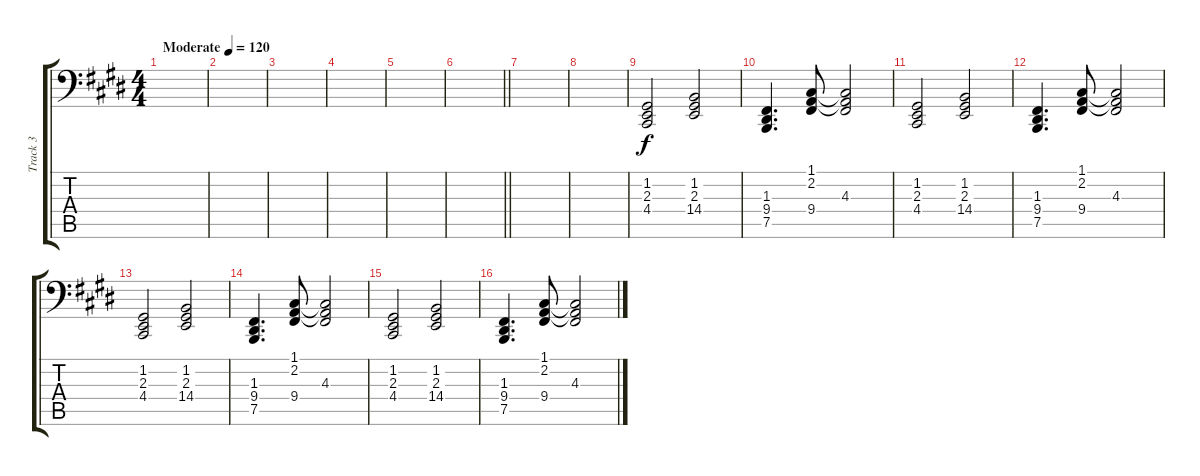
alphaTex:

\track ("Track 3" "Track 3") {instrument lead1square}
\staff {score tabs}
\tuning (C3 G2 D2 A1 E1 B0) {hide}
\ts (4 4)
\tempo (120 "Moderate")
\clef f4
\ks e
|
|
|
|
|
\barLineRight lightlight
|
|
|
(1.2 2.3 4.4).2 (1.2 2.3 14.4).2 |
(1.3 9.4 7.5).4{d} (1.1 2.2 9.4).8 (1.1{t} 2.2{t} 4.3).2 |
(1.2 2.3 4.4).2 (1.2 2.3 14.4).2 |
(1.3 9.4 7.5).4{d} (1.1 2.2 9.4).8 (1.1{t} 2.2{t} 4.3).2 |
(1.2 2.3 4.4).2 (1.2 2.3 14.4).2 |
(1.3 9.4 7.5).4{d} (1.1 2.2 9.4).8 (1.1{t} 2.2{t} 4.3).2 |
(1.2 2.3 4.4).2 (1.2 2.3 14.4).2 |
(1.3 9.4 7.5).4{d} (1.1 2.2 9.4).8 (1.1{t} 2.2{t} 4.3).2
